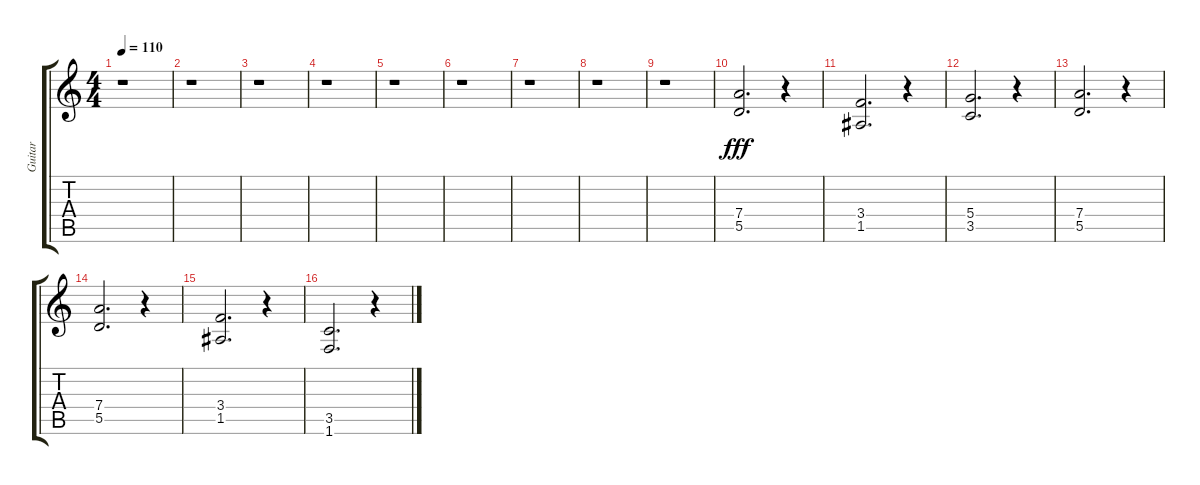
\track ("Guitar" "Guitar") {instrument overdrivenguitar}
\staff {score tabs}
\tuning (E4 B3 G3 D3 A2 E2) {hide}
\ts (4 4)
\tempo 110
\clef g2
\ks c
r.1{dy fff} |
r.1 |
r.1 |
r.1 |
r.1 |
r.1 |
r.1 |
r.1 |
r.1 |
(7.4 5.5).2{d} r.4 |
(3.4 1.5).2{d} r.4 |
(5.4 3.5).2{d} r.4 |
(7.4 5.5).2{d} r.4 |
(7.4 5.5).2{d} r.4 |
(3.4 1.5).2{d} r.4 |
(3.5 1.6).2{d} r.4
